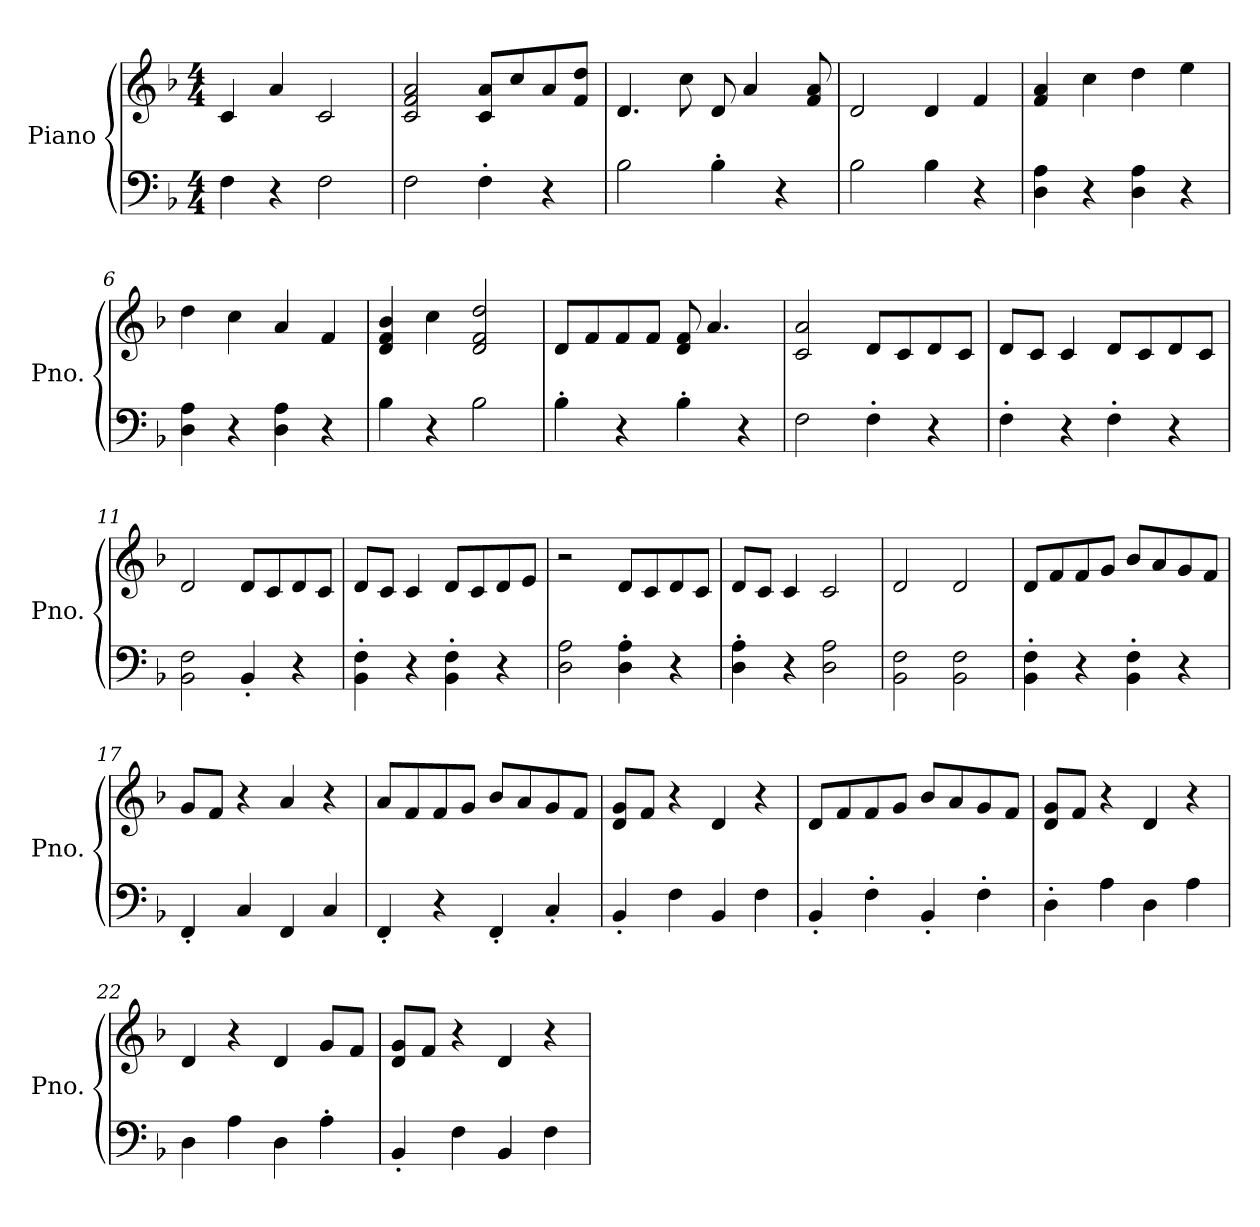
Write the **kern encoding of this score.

**kern	**kern
*part1	*part1
*staff2	*staff1
*I"Piano	*
*I'Pno.	*
*clefF4	*clefG2
*k[b-]	*k[b-]
*M4/4	*M4/4
*MM140	*MM140
=1	=1
4F\	4c/
4r	4a/
2F\	2c/
=2	=2
2F\	2c/ 2f/ 2a/
4F'\	8c/ 8a/L
.	8cc/
4r	8a/
.	8f/ 8dd/J
=3	=3
2B-\	4.d/
.	8cc\
4B-'\	8d/
.	4a/
4r	.
.	8f/ 8a/
=4	=4
2B-\	2d/
4B-\	4d/
4r	4f/
=5	=5
4D\ 4A\	4f/ 4a/
4r	4cc\
4D\ 4A\	4dd\
4r	4ee\
=6	=6
4D\ 4A\	4dd\
4r	4cc\
4D\ 4A\	4a/
4r	4f/
=7	=7
4B-\	4d/ 4f/ 4b-/
4r	4cc\
2B-\	2d/ 2f/ 2dd/
=8	=8
4B-'\	8d/L
.	8f/
4r	8f/
.	8f/J
4B-'\	8d/ 8f/
.	4.a/
4r	.
!!LO:LB:g=z
=9	=9
2F\	2c/ 2a/
4F'\	8d/L
.	8c/
4r	8d/
.	8c/J
=10	=10
4F'\	8d/L
.	8c/J
4r	4c/
4F'\	8d/L
.	8c/
4r	8d/
.	8c/J
=11	=11
2BB-\ 2F\	2d/
4BB-'/	8d/L
.	8c/
4r	8d/
.	8c/J
=12	=12
4BB-\' 4F\'	8d/L
.	8c/J
4r	4c/
4BB-\' 4F\'	8d/L
.	8c/
4r	8d/
.	8e/J
=13	=13
2D\ 2A\	2r
4D\' 4A\'	8d/L
.	8c/
4r	8d/
.	8c/J
=14	=14
4D\' 4A\'	8d/L
.	8c/J
4r	4c/
2D\ 2A\	2c/
=15	=15
2BB-\ 2F\	2d/
2BB-\ 2F\	2d/
!!LO:LB:g=z
=16	=16
4BB-\' 4F\'	8d/L
.	8f/
4r	8f/
.	8g/J
4BB-\' 4F\'	8b-/L
.	8a/
4r	8g/
.	8f/J
=17	=17
4FF'/	8g/L
.	8f/J
4C/	4r
4FF/	4a/
4C/	4r
=18	=18
4FF'/	8a/L
.	8f/
4r	8f/
.	8g/J
4FF'/	8b-/L
.	8a/
4C'/	8g/
.	8f/J
=19	=19
4BB-'/	8d/ 8g/L
.	8f/J
4F\	4r
4BB-/	4d/
4F\	4r
=20	=20
4BB-'/	8d/L
.	8f/
4F'\	8f/
.	8g/J
4BB-'/	8b-/L
.	8a/
4F'\	8g/
.	8f/J
=21	=21
4D'\	8d/ 8g/L
.	8f/J
4A\	4r
4D\	4d/
4A\	4r
!!LO:LB:g=z
=22	=22
4D\	4d/
4A\	4r
4D\	4d/
4A'\	8g/L
.	8f/J
=23	=23
4BB-'/	8d/ 8g/L
.	8f/J
4F\	4r
4BB-/	4d/
4F\	4r
=	=
*-	*-
